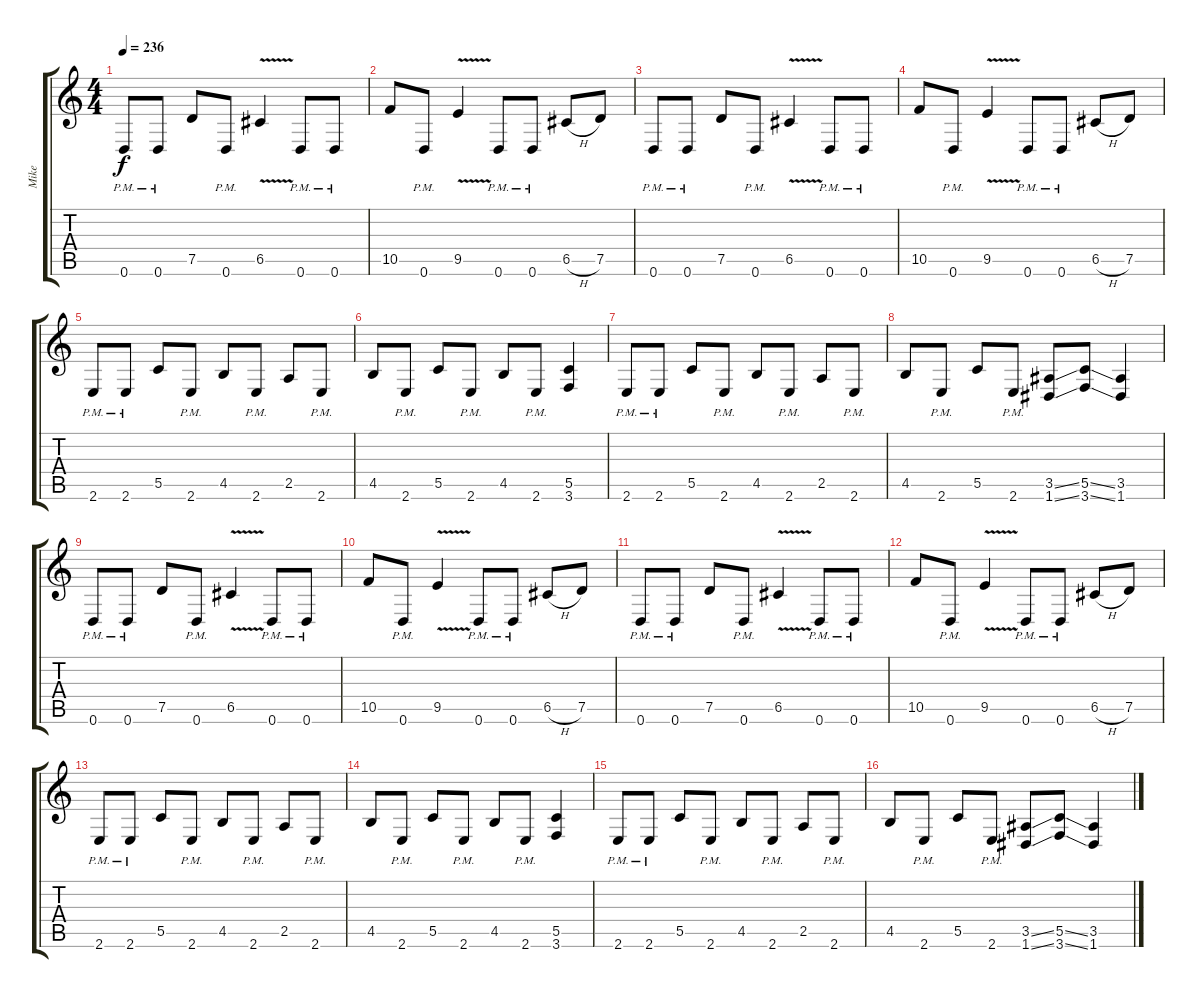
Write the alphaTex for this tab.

\track ("Mike" "Mike") {instrument distortionguitar}
\staff {score tabs}
\tuning (D4 A3 F3 C3 G2 D2) {hide}
\ts (4 4)
\tempo 236
\clef g2
\ks c
0.6{pm}.8{dy f} 0.6{pm}.8 7.5.8 0.6{pm}.8 6.5{v}.4 0.6{pm}.8 0.6{pm}.8 |
10.5.8 0.6{pm}.8 9.5{v}.4 0.6{pm}.8 0.6{pm}.8 6.5{h}.8 7.5.8 |
0.6{pm}.8 0.6{pm}.8 7.5.8 0.6{pm}.8 6.5{v}.4 0.6{pm}.8 0.6{pm}.8 |
10.5.8 0.6{pm}.8 9.5{v}.4 0.6{pm}.8 0.6{pm}.8 6.5{h}.8 7.5.8 |
2.6{pm}.8 2.6{pm}.8 5.5.8 2.6{pm}.8 4.5.8 2.6{pm}.8 2.5.8 2.6{pm}.8 |
4.5.8 2.6{pm}.8 5.5.8 2.6{pm}.8 4.5.8 2.6{pm}.8 (5.5 3.6).4 |
2.6{pm}.8 2.6{pm}.8 5.5.8 2.6{pm}.8 4.5.8 2.6{pm}.8 2.5.8 2.6{pm}.8 |
4.5.8 2.6{pm}.8 5.5.8 2.6{pm}.8 (3.5{ss} 1.6{ss}).8 (5.5{ss} 3.6{ss}).8 (3.5 1.6).4 |
0.6{pm}.8 0.6{pm}.8 7.5.8 0.6{pm}.8 6.5{v}.4 0.6{pm}.8 0.6{pm}.8 |
10.5.8 0.6{pm}.8 9.5{v}.4 0.6{pm}.8 0.6{pm}.8 6.5{h}.8 7.5.8 |
0.6{pm}.8 0.6{pm}.8 7.5.8 0.6{pm}.8 6.5{v}.4 0.6{pm}.8 0.6{pm}.8 |
10.5.8 0.6{pm}.8 9.5{v}.4 0.6{pm}.8 0.6{pm}.8 6.5{h}.8 7.5.8 |
2.6{pm}.8 2.6{pm}.8 5.5.8 2.6{pm}.8 4.5.8 2.6{pm}.8 2.5.8 2.6{pm}.8 |
4.5.8 2.6{pm}.8 5.5.8 2.6{pm}.8 4.5.8 2.6{pm}.8 (5.5 3.6).4 |
2.6{pm}.8 2.6{pm}.8 5.5.8 2.6{pm}.8 4.5.8 2.6{pm}.8 2.5.8 2.6{pm}.8 |
4.5.8 2.6{pm}.8 5.5.8 2.6{pm}.8 (3.5{ss} 1.6{ss}).8 (5.5{ss} 3.6{ss}).8 (3.5 1.6).4
